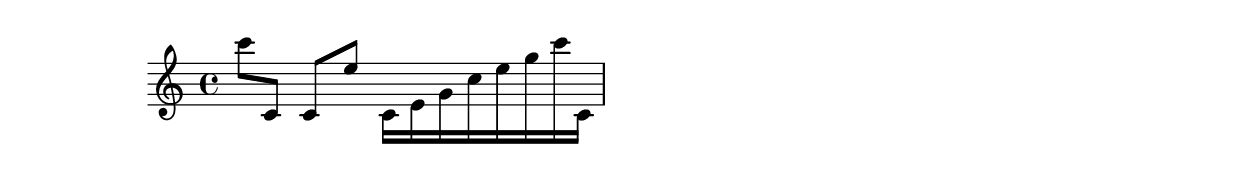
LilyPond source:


\version "2.7.39"

\header
{
  texidoc="A knee is made automatically when a horizontal
beam fits in a gap between note heads that is larger than a predefined
threshold.
"
}
\layout{ ragged-right = ##t }

\context Staff \relative c''{ 
  c'8[ c,,]  c8[ e']
  c,16[ e g c e g c c,,] 
}
